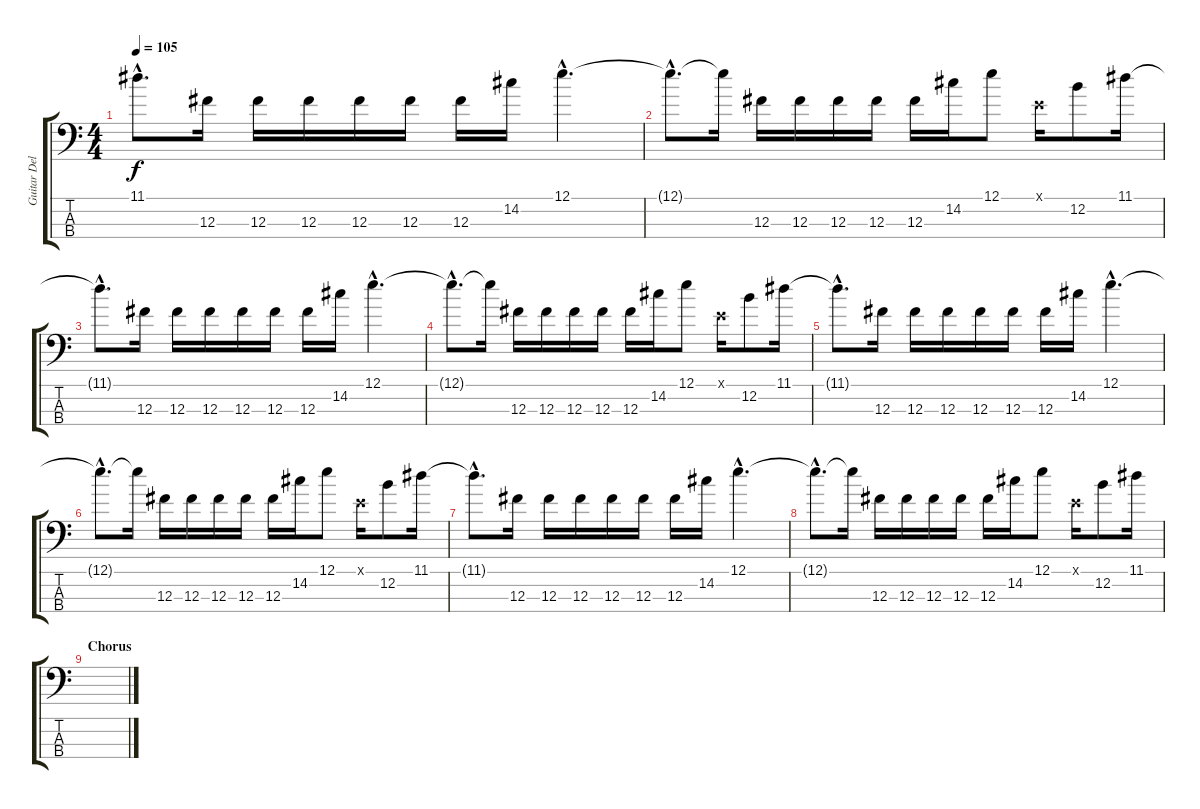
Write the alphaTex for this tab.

\track ("Guitar Delay 1" "Guitar Del") {instrument electricguitarclean}
\staff {score tabs}
\tuning (E3 B2 Gb2 Gb1) {hide}
\ts (4 4)
\tempo 105
\clef f4
\ks c
11.1{hac t}.8{d dy f} 12.3.16 12.3.16 12.3.16 12.3.16 12.3.16 12.3.16 14.2.16 12.1{hac}.4{d} |
12.1{hac t}.8{d} 12.1{t}.16 12.3.16 12.3.16 12.3.16 12.3.16 12.3.16 14.2.16 12.1.8 0.1{x}.16 12.2.8 11.1.16 |
11.1{hac t}.8{d} 12.3.16 12.3.16 12.3.16 12.3.16 12.3.16 12.3.16 14.2.16 12.1{hac}.4{d} |
12.1{hac t}.8{d} 12.1{t}.16 12.3.16 12.3.16 12.3.16 12.3.16 12.3.16 14.2.16 12.1.8 0.1{x}.16 12.2.8 11.1.16 |
11.1{hac t}.8{d} 12.3.16 12.3.16 12.3.16 12.3.16 12.3.16 12.3.16 14.2.16 12.1{hac}.4{d} |
12.1{hac t}.8{d} 12.1{t}.16 12.3.16 12.3.16 12.3.16 12.3.16 12.3.16 14.2.16 12.1.8 0.1{x}.16 12.2.8 11.1.16 |
11.1{hac t}.8{d} 12.3.16 12.3.16 12.3.16 12.3.16 12.3.16 12.3.16 14.2.16 12.1{hac}.4{d} |
12.1{hac t}.8{d} 12.1{t}.16 12.3.16 12.3.16 12.3.16 12.3.16 12.3.16 14.2.16 12.1.8 0.1{x}.16 12.2.8 11.1.16 |
\section ("" "Chorus")
